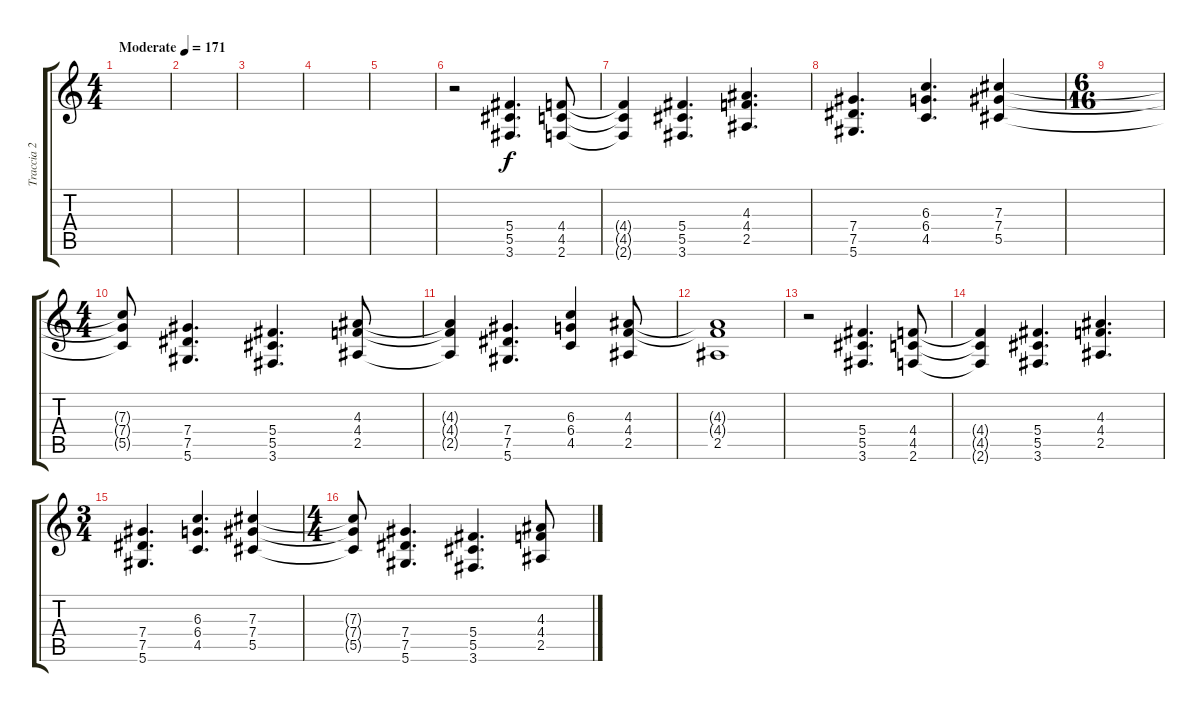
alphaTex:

\track ("Traccia 2" "Traccia 2") {mute instrument overdrivenguitar}
\staff {score tabs}
\tuning (Eb4 Bb3 Gb3 Db3 Ab2 Eb2) {hide}
\ts (4 4)
\tempo (171 "Moderate")
\clef g2
\ks c
|
|
|
|
|
r.2 (5.4 5.5 3.6).4{d} (4.4 4.5 2.6).8 |
(4.4{t} 4.5{t} 2.6{t}).4 (5.4 5.5 3.6).4{d} (4.3 4.4 2.5).4{d} |
(7.4 7.5 5.6).4{d} (6.3 6.4 4.5).4{d} (7.3 7.4 5.5).4 |
\ts (6 16)
|
\ts (4 4)
(7.3{t} 7.4{t} 5.5{t}).8 (7.4 7.5 5.6).4{d} (5.4 5.5 3.6).4{d} (4.3 4.4 2.5).8 |
(4.3{t} 4.4{t} 2.5{t}).4 (7.4 7.5 5.6).4{d} (6.3 6.4 4.5).4 (4.3 4.4 2.5).8 |
(4.3{t} 4.4{t} 2.5).1 |
r.2 (5.4 5.5 3.6).4{d} (4.4 4.5 2.6).8 |
(4.4{t} 4.5{t} 2.6{t}).4 (5.4 5.5 3.6).4{d} (4.3 4.4 2.5).4{d} |
\ts (3 4)
(7.4 7.5 5.6).4{d} (6.3 6.4 4.5).4{d} (7.3 7.4 5.5).4 |
\ts (4 4)
(7.3{t} 7.4{t} 5.5{t}).8 (7.4 7.5 5.6).4{d} (5.4 5.5 3.6).4{d} (4.3 4.4 2.5).8
